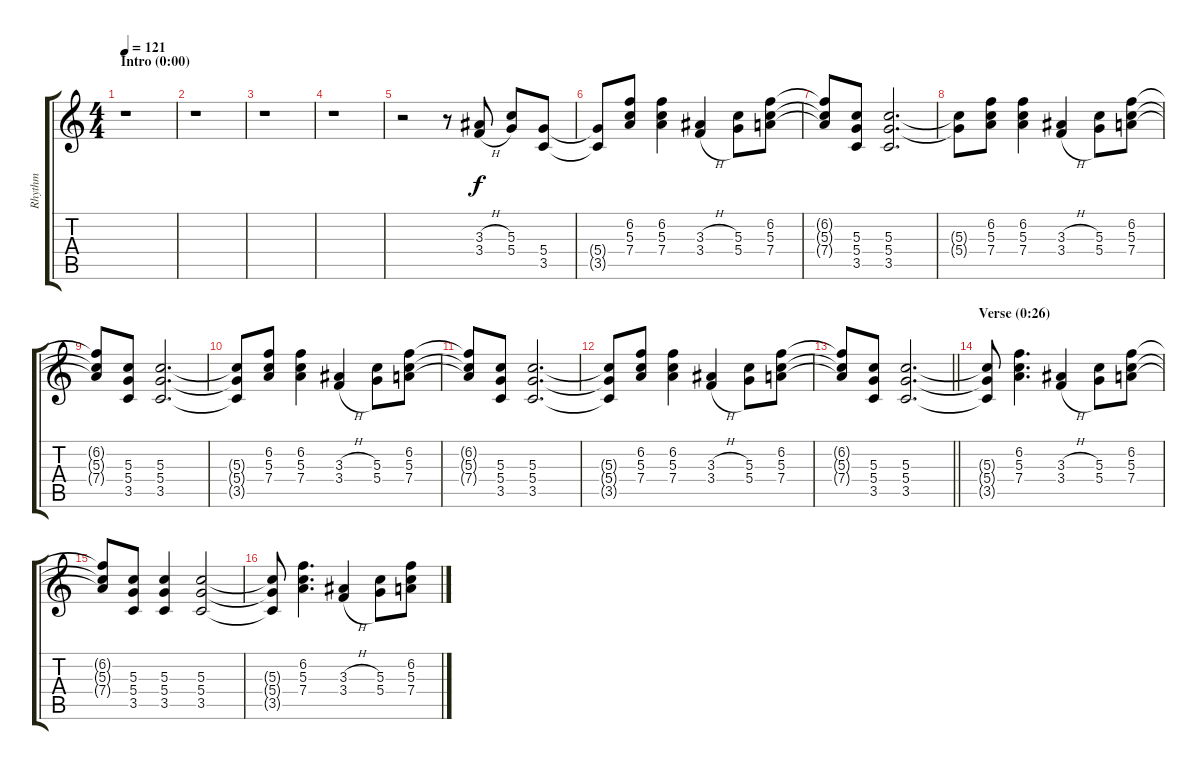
\track ("Rhythm" "Rhythm") {instrument overdrivenguitar}
\staff {score tabs}
\tuning (E4 B3 G3 D3 A2 E2) {hide}
\ts (4 4)
\section ("" "Intro (0:00)")
\tempo 121
\clef g2
\ks c
r.1{dy f instrument overdrivenguitar} |
r.1 |
r.1 |
r.1 |
r.2 r.8 (3.3{h} 3.4{h}).8 (5.3 5.4).8 (5.4 3.5).8 |
(5.4{t} 3.5{t}).8 (6.2 5.3 7.4).8 (6.2 5.3 7.4).4 (3.3{h} 3.4{h}).4 (5.3 5.4).8 (6.2 5.3 7.4).8 |
(6.2{t} 5.3{t} 7.4{t}).8 (5.3 5.4 3.5).8 (5.3 5.4 3.5).2{d} |
(5.3{t} 5.4{t}).8 (6.2 5.3 7.4).8 (6.2 5.3 7.4).4 (3.3{h} 3.4{h}).4 (5.3 5.4).8 (6.2 5.3 7.4).8 |
(6.2{t} 5.3{t} 7.4{t}).8 (5.3 5.4 3.5).8 (5.3 5.4 3.5).2{d} |
(5.3{t} 5.4{t} 3.5{t}).8 (6.2 5.3 7.4).8 (6.2 5.3 7.4).4 (3.3{h} 3.4{h}).4 (5.3 5.4).8 (6.2 5.3 7.4).8 |
(6.2{t} 5.3{t} 7.4{t}).8 (5.3 5.4 3.5).8 (5.3 5.4 3.5).2{d} |
(5.3{t} 5.4{t} 3.5{t}).8 (6.2 5.3 7.4).8 (6.2 5.3 7.4).4 (3.3{h} 3.4{h}).4 (5.3 5.4).8 (6.2 5.3 7.4).8 |
\barLineRight lightlight
(6.2{t} 5.3{t} 7.4{t}).8 (5.3 5.4 3.5).8 (5.3 5.4 3.5).2{d} |
\section ("" "Verse (0:26)")
(5.3{t} 5.4{t} 3.5{t}).8 (6.2 5.3 7.4).4{d} (3.3{h} 3.4{h}).4 (5.3 5.4).8 (6.2 5.3 7.4).8 |
(6.2{t} 5.3{t} 7.4{t}).8 (5.3 5.4 3.5).8 (5.3 5.4 3.5).4 (5.3 5.4 3.5).2 |
(5.3{t} 5.4{t} 3.5{t}).8 (6.2 5.3 7.4).4{d} (3.3{h} 3.4{h}).4 (5.3 5.4).8 (6.2 5.3 7.4).8
